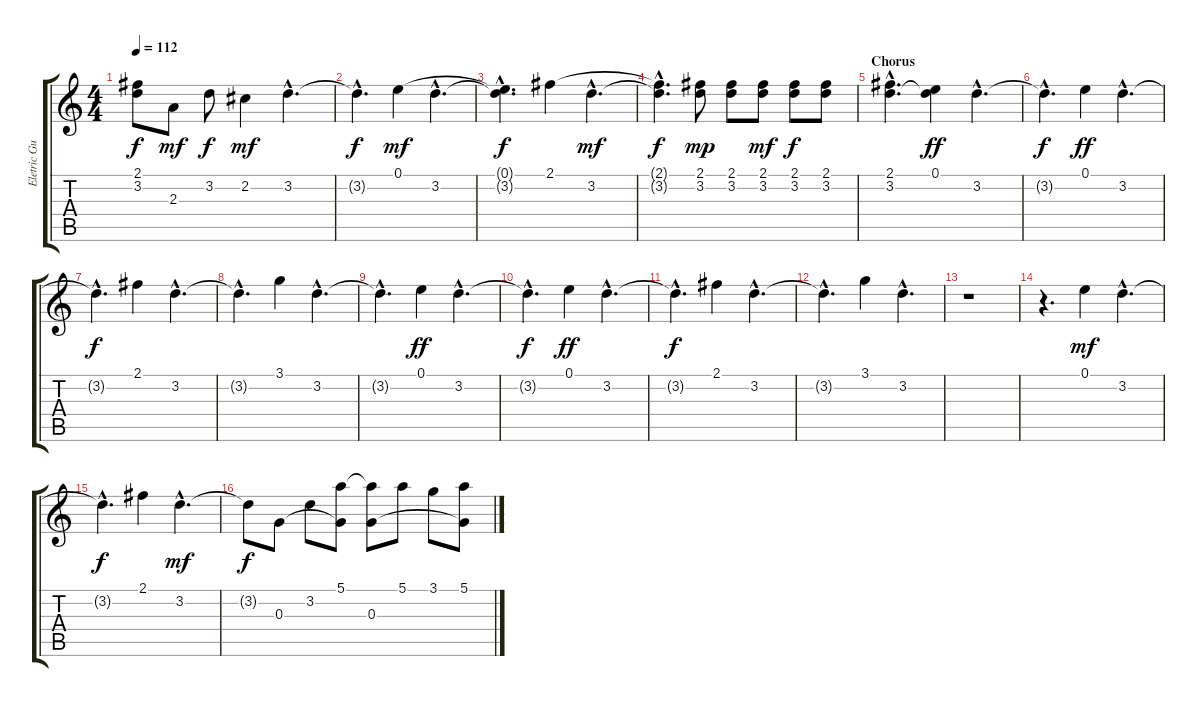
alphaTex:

\track ("Eletric Guitar" "Eletric Gu") {instrument overdrivenguitar}
\staff {score tabs}
\tuning (E4 B3 G3 D3 A2 E2) {hide}
\ts (4 4)
\tempo 112
\clef g2
\ks c
(2.1{t} 3.2{t}).8{dy f} 2.3.8{dy mf} 3.2.8{dy f} 2.2.4{dy mf} 3.2{hac}.4{d} |
3.2{hac t}.4{d dy f} 0.1.4{dy mf} 3.2{hac}.4{d} |
(0.1{hac t} 3.2{hac t}).4{d dy f} 2.1.4 3.2{hac}.4{d dy mf} |
(2.1{hac t} 3.2{hac t}).4{d dy f} (2.1 3.2).8{dy mp} (2.1 3.2).8 (2.1 3.2).8{dy mf} (2.1 3.2).8{dy f} (2.1 3.2).8 |
\section ("" "Chorus")
(2.1{hac} 3.2{hac}).4{d} (0.1 3.2{t}).4{dy ff} 3.2{hac}.4{d} |
3.2{hac t}.4{d dy f} 0.1.4{dy ff} 3.2{hac}.4{d} |
3.2{hac t}.4{d dy f} 2.1.4 3.2{hac}.4{d} |
3.2{hac t}.4{d} 3.1.4 3.2{hac}.4{d} |
3.2{hac t}.4{d} 0.1.4{dy ff} 3.2{hac}.4{d} |
3.2{hac t}.4{d dy f} 0.1.4{dy ff} 3.2{hac}.4{d} |
3.2{hac t}.4{d dy f} 2.1.4 3.2{hac}.4{d} |
3.2{hac t}.4{d} 3.1.4 3.2{hac}.4{d} |
r.1 |
r.4{d} 0.1.4{dy mf} 3.2{hac}.4{d} |
3.2{hac t}.4{d dy f} 2.1.4 3.2{hac}.4{d dy mf} |
3.2{t}.8{dy f} 0.3.8 3.2.8 (5.1 0.3{t}).8 (5.1{t} 0.3).8 5.1.8 3.1.8 (5.1 0.3{t}).8
